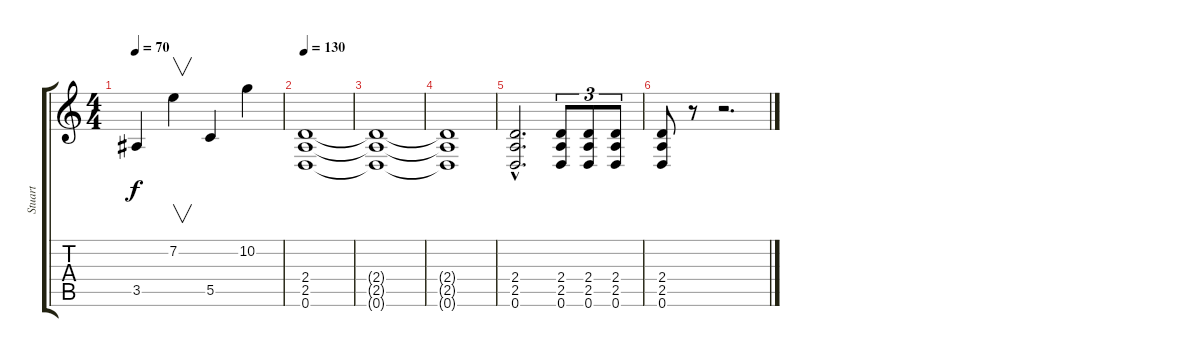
\track ("Stuart" "Stuart") {instrument overdrivenguitar}
\staff {score tabs}
\tuning (D4 A3 F3 C3 G2 D2) {hide}
\ts (4 4)
\tempo 70
\clef g2
\ks c
3.5.4{dy f} 7.2.4{v instrument guitarharmonics} 5.5.4{instrument overdrivenguitar} 10.2.4{instrument guitarharmonics} |
\tempo 130
(2.4 2.5 0.6).1{instrument overdrivenguitar} |
(2.4{t} 2.5{t} 0.6{t}).1 |
(2.4{t} 2.5{t} 0.6{t}).1 |
(2.4{hac} 2.5{hac} 0.6{hac}).2{d} (2.4 2.5 0.6).8{tu (3 2)} (2.4 2.5 0.6).8{tu (3 2)} (2.4 2.5 0.6).8{tu (3 2)} |
(2.4 2.5 0.6).8 r.8 r.2{d}
